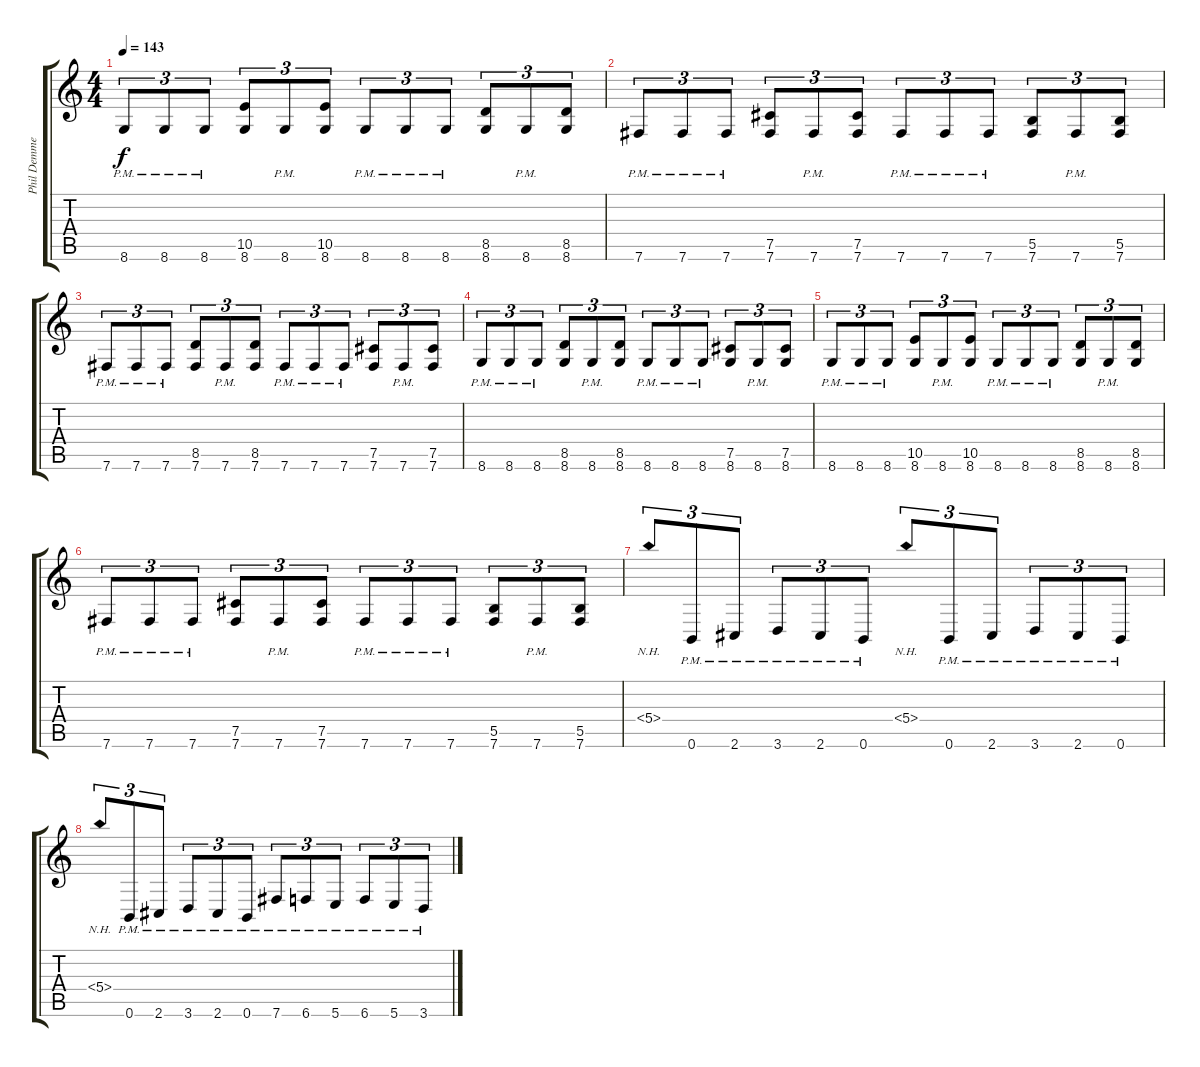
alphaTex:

\track ("Phil Demmel" "Phil Demme") {instrument distortionguitar}
\staff {score tabs}
\tuning (Db4 Ab3 E3 B2 Gb2 B1) {hide}
\ts (4 4)
\tempo 143
\clef g2
\ks c
8.6{pm}.8{tu (3 2) dy f} 8.6{pm}.8{tu (3 2)} 8.6{pm}.8{tu (3 2)} (10.5 8.6).8{tu (3 2)} 8.6{pm}.8{tu (3 2)} (10.5 8.6).8{tu (3 2)} 8.6{pm}.8{tu (3 2)} 8.6{pm}.8{tu (3 2)} 8.6{pm}.8{tu (3 2)} (8.5 8.6).8{tu (3 2)} 8.6{pm}.8{tu (3 2)} (8.5 8.6).8{tu (3 2)} |
7.6{pm}.8{tu (3 2)} 7.6{pm}.8{tu (3 2)} 7.6{pm}.8{tu (3 2)} (7.5 7.6).8{tu (3 2)} 7.6{pm}.8{tu (3 2)} (7.5 7.6).8{tu (3 2)} 7.6{pm}.8{tu (3 2)} 7.6{pm}.8{tu (3 2)} 7.6{pm}.8{tu (3 2)} (5.5 7.6).8{tu (3 2)} 7.6{pm}.8{tu (3 2)} (5.5 7.6).8{tu (3 2)} |
7.6{pm}.8{tu (3 2)} 7.6{pm}.8{tu (3 2)} 7.6{pm}.8{tu (3 2)} (8.5 7.6).8{tu (3 2)} 7.6{pm}.8{tu (3 2)} (8.5 7.6).8{tu (3 2)} 7.6{pm}.8{tu (3 2)} 7.6{pm}.8{tu (3 2)} 7.6{pm}.8{tu (3 2)} (7.5 7.6).8{tu (3 2)} 7.6{pm}.8{tu (3 2)} (7.5 7.6).8{tu (3 2)} |
8.6{pm}.8{tu (3 2)} 8.6{pm}.8{tu (3 2)} 8.6{pm}.8{tu (3 2)} (8.5 8.6).8{tu (3 2)} 8.6{pm}.8{tu (3 2)} (8.5 8.6).8{tu (3 2)} 8.6{pm}.8{tu (3 2)} 8.6{pm}.8{tu (3 2)} 8.6{pm}.8{tu (3 2)} (7.5 8.6).8{tu (3 2)} 8.6{pm}.8{tu (3 2)} (7.5 8.6).8{tu (3 2)} |
8.6{pm}.8{tu (3 2)} 8.6{pm}.8{tu (3 2)} 8.6{pm}.8{tu (3 2)} (10.5 8.6).8{tu (3 2)} 8.6{pm}.8{tu (3 2)} (10.5 8.6).8{tu (3 2)} 8.6{pm}.8{tu (3 2)} 8.6{pm}.8{tu (3 2)} 8.6{pm}.8{tu (3 2)} (8.5 8.6).8{tu (3 2)} 8.6{pm}.8{tu (3 2)} (8.5 8.6).8{tu (3 2)} |
7.6{pm}.8{tu (3 2)} 7.6{pm}.8{tu (3 2)} 7.6{pm}.8{tu (3 2)} (7.5 7.6).8{tu (3 2)} 7.6{pm}.8{tu (3 2)} (7.5 7.6).8{tu (3 2)} 7.6{pm}.8{tu (3 2)} 7.6{pm}.8{tu (3 2)} 7.6{pm}.8{tu (3 2)} (5.5 7.6).8{tu (3 2)} 7.6{pm}.8{tu (3 2)} (5.5 7.6).8{tu (3 2)} |
5.4{nh}.8{tu (3 2)} 0.6{pm}.8{tu (3 2)} 2.6{pm}.8{tu (3 2)} 3.6{pm}.8{tu (3 2)} 2.6{pm}.8{tu (3 2)} 0.6{pm}.8{tu (3 2)} 5.4{nh}.8{tu (3 2)} 0.6{pm}.8{tu (3 2)} 2.6{pm}.8{tu (3 2)} 3.6{pm}.8{tu (3 2)} 2.6{pm}.8{tu (3 2)} 0.6{pm}.8{tu (3 2)} |
5.4{nh}.8{tu (3 2)} 0.6{pm}.8{tu (3 2)} 2.6{pm}.8{tu (3 2)} 3.6{pm}.8{tu (3 2)} 2.6{pm}.8{tu (3 2)} 0.6{pm}.8{tu (3 2)} 7.6{pm}.8{tu (3 2)} 6.6{pm}.8{tu (3 2)} 5.6{pm}.8{tu (3 2)} 6.6{pm}.8{tu (3 2)} 5.6{pm}.8{tu (3 2)} 3.6{pm}.8{tu (3 2)}
